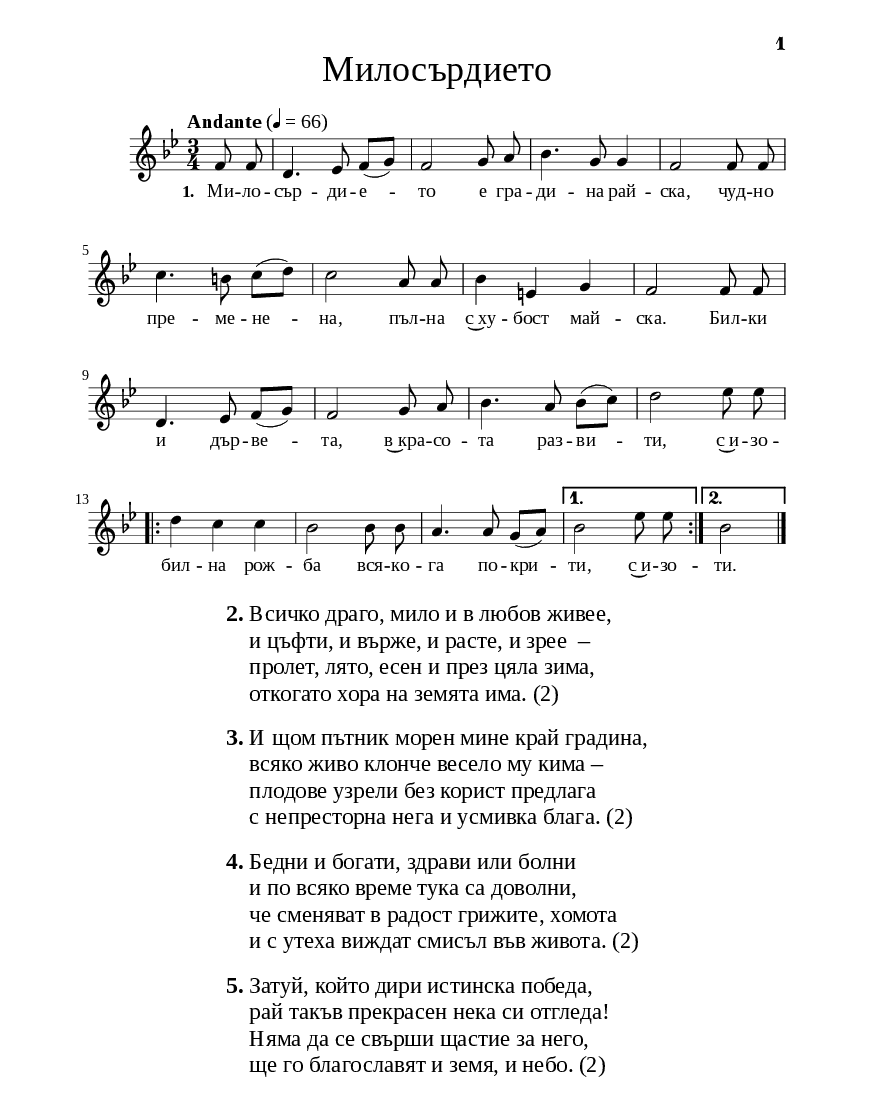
\version "2.24.4"

% include paper part and global functions
\include "include/globals.ily"

\bookpart {
  \label #'ref038
  \tocItem \markup "Милосърдието"
  \include "include/bookpart-paper.ily"
  \score {
    \include "include/score-layout.ily"

    \new Voice \absolute {
      \clef treble
      \key bes \major
      \time 3/4
      \tempoFunc "Andante" 4 "66"
      \autoBeamOff
      \partial 4
      \autoBeamOff
      f'8 f'8 | d'4. es'8 f' ([ g' ]) |  f'2 g'8 a' |  bes'4. g'8 g'4 |  f'2 f'8 f' \break |
      c''4. b'8 c'' ([ d'' ]) |c''2 a'8 a' | bes'4 e' g' | f'2 f'8 f' \break |
      d'4. es'8 f' ([ g' ]) | f'2 g'8 a' | bes'4. a'8 bes' ([ c'' ]) | d''2 es''8 es'' \break
      \repeat volta 2 {d''4 c'' c'' bes'2 bes'8 bes' | a'4. a'8 g' ( [a'] ) |}
      \alternative { { bes'2 es''8 es'' } {  bes'2 \bar "|." \break } }
    }


    \addlyrics {
      \set stanza = "1. " Ми -- ло -- сър -- ди -- е -- то е гра -- ди -- на рай --
      ска, чуд -- но пре -- ме -- не -- на, пъл -- на
      с~ху -- бост май -- ска. Бил -- ки и дър -- ве --
      та, в~кра -- со -- та раз -- ви -- ти, с~и -- зо
      -- бил -- на рож -- ба вся -- ко -- га по -- кри
      -- ти, с~и -- зо -- ти.
    }

    \header {
      title = \titleFunc #'ref_desc_2 "Милосърдието" "Milosărdieto"
    }

    \midi{}

  } % score





  \markup \abs-fontsize #11 \override #`(baseline-skip . ,bgCoupletBaselineSkip) {
    \fill-line {
      \column {
        \line {
          \bold "2."
          \column {
            "Всичко драго, мило и в любов живее,"
            "и цъфти, и върже, и расте, и зрее  –"
            "пролет, лято, есен и през цяла зима,"
            "откогато хора на земята има. (2)"

          }
        }
        \vspace #1
        \line {
          \bold "3."
          \column {
            "И щом пътник морен мине край градина,"
            "всяко живо клонче весело му кима –"
            "плодове узрели без корист предлага"
            "с непресторна нега и усмивка блага. (2)"
          }
        }
        \vspace #1
        \line {
          \bold "4."
          \column {
            "Бедни и богати, здрави или болни"
            "и по всяко време тука са доволни,"
            "че сменяват в радост грижите, хомота"
            "и с утеха виждат смисъл във живота. (2)"
          }
        }
        \vspace #1

        \line {
          \bold "5."
          \column {
            "Затуй, който дири истинска победа,"
            "рай такъв прекрасен нека си отгледа!"
            "Няма да се свърши щастие за него,"
            "ще го благославят и земя, и небо. (2)"
          }
        }
      }
    }
  }





} % bookpart
